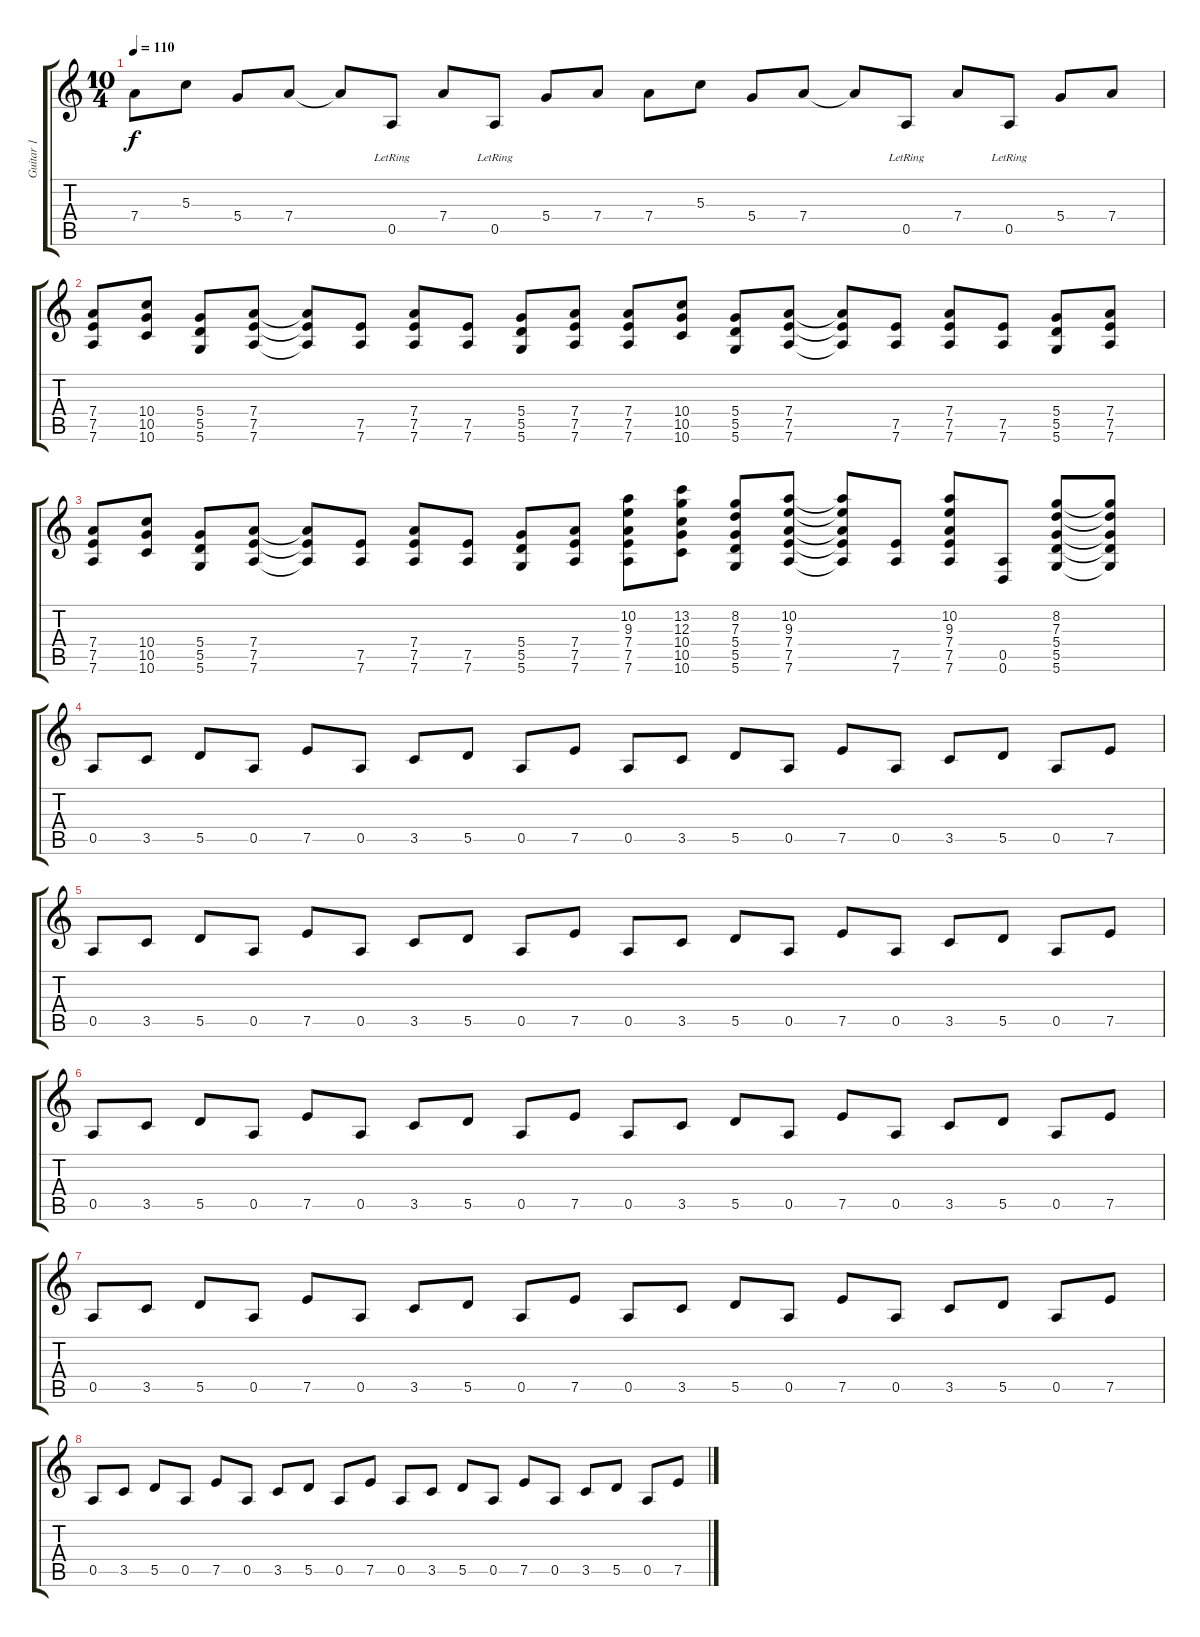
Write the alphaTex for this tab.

\track ("Guitar 1" "Guitar 1") {instrument electricguitarmuted}
\staff {score tabs}
\tuning (E4 B3 G3 D3 A2 D2) {hide}
\ts (10 4)
\tempo 110
\clef g2
\ks c
7.4.8{dy f} 5.3.8 5.4.8 7.4.8 7.4{t}.8 0.5{lr}.8 7.4.8 0.5{lr}.8 5.4.8 7.4.8 7.4.8 5.3.8 5.4.8 7.4.8 7.4{t}.8 0.5{lr}.8 7.4.8 0.5{lr}.8 5.4.8 7.4.8 |
(7.4 7.5 7.6).8 (10.4 10.5 10.6).8 (5.4 5.5 5.6).8 (7.4 7.5 7.6).8 (7.4{t} 7.5{t} 7.6{t}).8 (7.5 7.6).8 (7.4 7.5 7.6).8 (7.5 7.6).8 (5.4 5.5 5.6).8 (7.4 7.5 7.6).8 (7.4 7.5 7.6).8 (10.4 10.5 10.6).8 (5.4 5.5 5.6).8 (7.4 7.5 7.6).8 (7.4{t} 7.5{t} 7.6{t}).8 (7.5 7.6).8 (7.4 7.5 7.6).8 (7.5 7.6).8 (5.4 5.5 5.6).8 (7.4 7.5 7.6).8 |
(7.4 7.5 7.6).8 (10.4 10.5 10.6).8 (5.4 5.5 5.6).8 (7.4 7.5 7.6).8 (7.4{t} 7.5{t} 7.6{t}).8 (7.5 7.6).8 (7.4 7.5 7.6).8 (7.5 7.6).8 (5.4 5.5 5.6).8 (7.4 7.5 7.6).8 (10.2 9.3 7.4 7.5 7.6).8 (13.2 12.3 10.4 10.5 10.6).8 (8.2 7.3 5.4 5.5 5.6).8 (10.2 9.3 7.4 7.5 7.6).8 (10.2{t} 9.3{t} 7.4{t} 7.5{t} 7.6{t}).8 (7.5 7.6).8 (10.2 9.3 7.4 7.5 7.6).8 (0.5 0.6).8 (8.2 7.3 5.4 5.5 5.6).8 (8.2{t} 7.3{t} 5.4{t} 5.5{t} 5.6{t}).8 |
0.5.8{instrument distortionguitar} 3.5.8 5.5.8 0.5.8 7.5.8 0.5.8 3.5.8 5.5.8 0.5.8 7.5.8 0.5.8 3.5.8 5.5.8 0.5.8 7.5.8 0.5.8 3.5.8 5.5.8 0.5.8 7.5.8 |
0.5.8 3.5.8 5.5.8 0.5.8 7.5.8 0.5.8 3.5.8 5.5.8 0.5.8 7.5.8 0.5.8 3.5.8 5.5.8 0.5.8 7.5.8 0.5.8 3.5.8 5.5.8 0.5.8 7.5.8 |
0.5.8 3.5.8 5.5.8 0.5.8 7.5.8 0.5.8 3.5.8 5.5.8 0.5.8 7.5.8 0.5.8 3.5.8 5.5.8 0.5.8 7.5.8 0.5.8 3.5.8 5.5.8 0.5.8 7.5.8 |
0.5.8{instrument distortionguitar} 3.5.8 5.5.8 0.5.8 7.5.8 0.5.8 3.5.8 5.5.8 0.5.8 7.5.8 0.5.8 3.5.8 5.5.8 0.5.8 7.5.8 0.5.8 3.5.8 5.5.8 0.5.8 7.5.8 |
0.5.8{instrument overdrivenguitar} 3.5.8 5.5.8 0.5.8 7.5.8 0.5.8 3.5.8 5.5.8 0.5.8 7.5.8 0.5.8 3.5.8 5.5.8 0.5.8 7.5.8 0.5.8 3.5.8 5.5.8 0.5.8 7.5.8
